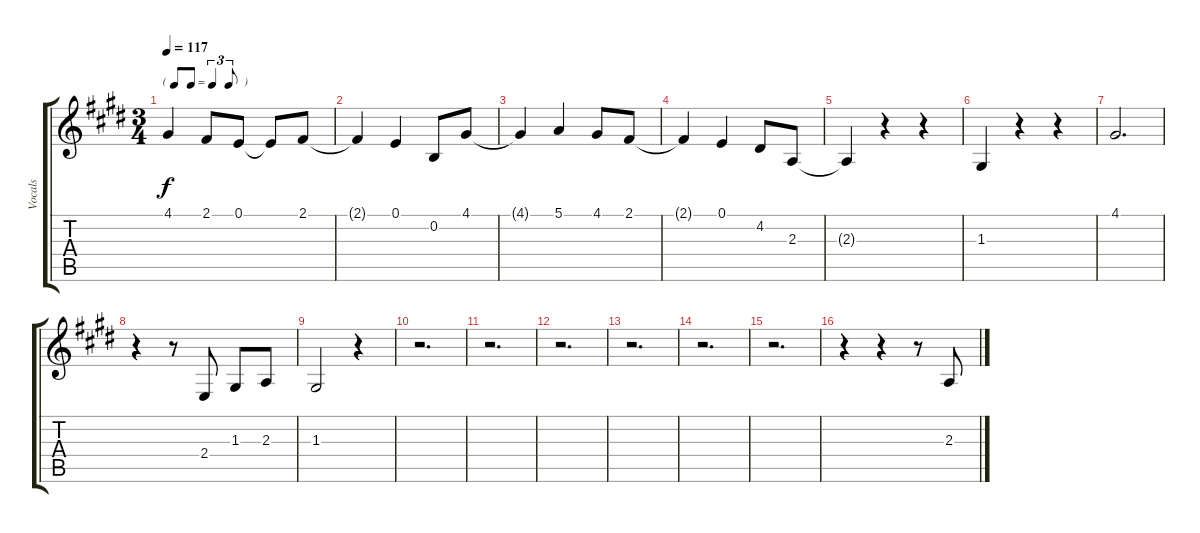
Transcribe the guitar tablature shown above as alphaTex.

\track ("Vocals" "Vocals") {instrument acousticgrandpiano}
\staff {score tabs}
\tuning (E4 B3 G3 D3 A2 E2) {hide}
\ts (3 4)
\tf triplet8th
\tempo 117
\clef g2
\ks e
4.1.4{dy f} 2.1.8 0.1.8 0.1{t}.8 2.1.8 |
2.1{t}.4 0.1.4 0.2.8 4.1.8 |
4.1{t}.4 5.1.4 4.1.8 2.1.8 |
2.1{t}.4 0.1.4 4.2.8 2.3.8 |
2.3{t}.4 r.4 r.4 |
1.3.4 r.4 r.4 |
4.1.2{d} |
r.4 r.8 2.4.8 1.3.8 2.3.8 |
1.3.2 r.4 |
r.2{d} |
r.2{d} |
r.2{d} |
r.2{d} |
r.2{d} |
r.2{d} |
r.4 r.4 r.8 2.3.8
